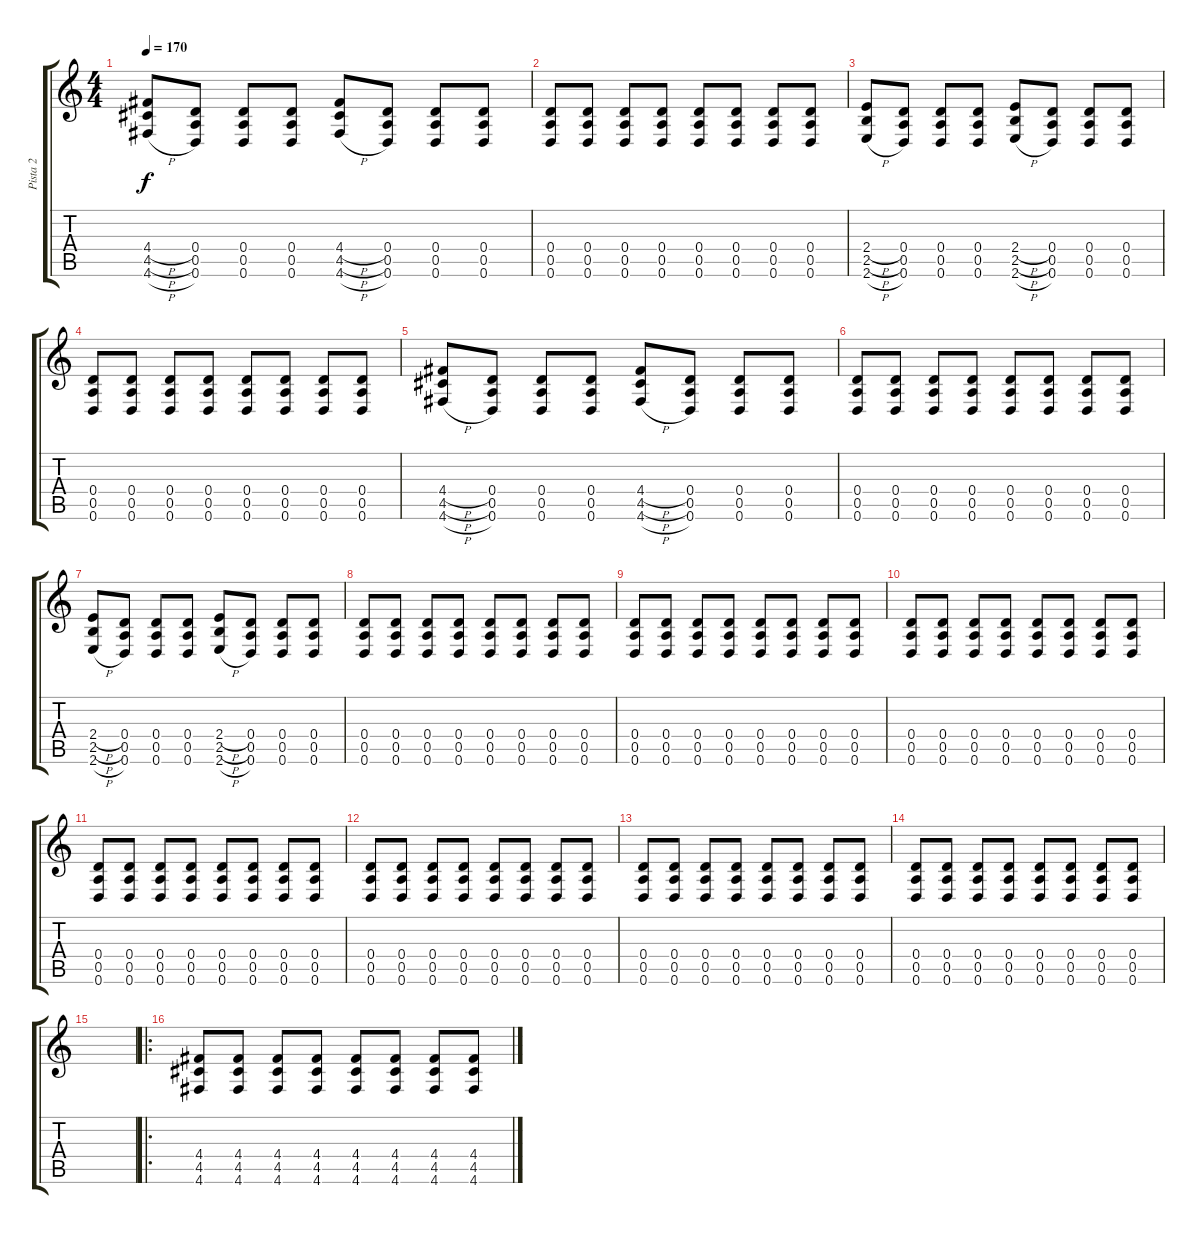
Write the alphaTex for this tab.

\track ("Pista 2" "Pista 2") {instrument distortionguitar}
\staff {score tabs}
\tuning (E4 B3 G3 D3 A2 D2) {hide}
\ts (4 4)
\tempo 170
\clef g2
\ks c
(4.4{h} 4.5{h} 4.6{h}).8{dy f volume 8} (0.4 0.5 0.6).8 (0.4 0.5 0.6).8 (0.4 0.5 0.6).8 (4.4{h} 4.5{h} 4.6{h}).8 (0.4 0.5 0.6).8 (0.4 0.5 0.6).8 (0.4 0.5 0.6).8 |
(0.4 0.5 0.6).8 (0.4 0.5 0.6).8 (0.4 0.5 0.6).8 (0.4 0.5 0.6).8 (0.4 0.5 0.6).8 (0.4 0.5 0.6).8 (0.4 0.5 0.6).8 (0.4 0.5 0.6).8 |
(2.4{h} 2.5{h} 2.6{h}).8 (0.4 0.5 0.6).8 (0.4 0.5 0.6).8 (0.4 0.5 0.6).8 (2.4{h} 2.5{h} 2.6{h}).8 (0.4 0.5 0.6).8 (0.4 0.5 0.6).8 (0.4 0.5 0.6).8 |
(0.4 0.5 0.6).8 (0.4 0.5 0.6).8 (0.4 0.5 0.6).8 (0.4 0.5 0.6).8 (0.4 0.5 0.6).8 (0.4 0.5 0.6).8 (0.4 0.5 0.6).8 (0.4 0.5 0.6).8 |
(4.4{h} 4.5{h} 4.6{h}).8 (0.4 0.5 0.6).8 (0.4 0.5 0.6).8 (0.4 0.5 0.6).8 (4.4{h} 4.5{h} 4.6{h}).8 (0.4 0.5 0.6).8 (0.4 0.5 0.6).8 (0.4 0.5 0.6).8 |
(0.4 0.5 0.6).8 (0.4 0.5 0.6).8 (0.4 0.5 0.6).8 (0.4 0.5 0.6).8 (0.4 0.5 0.6).8 (0.4 0.5 0.6).8 (0.4 0.5 0.6).8 (0.4 0.5 0.6).8 |
(2.4{h} 2.5{h} 2.6{h}).8 (0.4 0.5 0.6).8 (0.4 0.5 0.6).8 (0.4 0.5 0.6).8 (2.4{h} 2.5{h} 2.6{h}).8 (0.4 0.5 0.6).8 (0.4 0.5 0.6).8 (0.4 0.5 0.6).8 |
(0.4 0.5 0.6).8 (0.4 0.5 0.6).8 (0.4 0.5 0.6).8 (0.4 0.5 0.6).8 (0.4 0.5 0.6).8 (0.4 0.5 0.6).8 (0.4 0.5 0.6).8 (0.4 0.5 0.6).8 |
(0.4 0.5 0.6).8 (0.4 0.5 0.6).8 (0.4 0.5 0.6).8 (0.4 0.5 0.6).8 (0.4 0.5 0.6).8 (0.4 0.5 0.6).8 (0.4 0.5 0.6).8 (0.4 0.5 0.6).8 |
(0.4 0.5 0.6).8 (0.4 0.5 0.6).8 (0.4 0.5 0.6).8 (0.4 0.5 0.6).8 (0.4 0.5 0.6).8 (0.4 0.5 0.6).8 (0.4 0.5 0.6).8 (0.4 0.5 0.6).8 |
(0.4 0.5 0.6).8 (0.4 0.5 0.6).8 (0.4 0.5 0.6).8 (0.4 0.5 0.6).8 (0.4 0.5 0.6).8 (0.4 0.5 0.6).8 (0.4 0.5 0.6).8 (0.4 0.5 0.6).8 |
(0.4 0.5 0.6).8 (0.4 0.5 0.6).8 (0.4 0.5 0.6).8 (0.4 0.5 0.6).8 (0.4 0.5 0.6).8 (0.4 0.5 0.6).8 (0.4 0.5 0.6).8 (0.4 0.5 0.6).8 |
(0.4 0.5 0.6).8 (0.4 0.5 0.6).8 (0.4 0.5 0.6).8 (0.4 0.5 0.6).8 (0.4 0.5 0.6).8 (0.4 0.5 0.6).8 (0.4 0.5 0.6).8 (0.4 0.5 0.6).8 |
(0.4 0.5 0.6).8 (0.4 0.5 0.6).8 (0.4 0.5 0.6).8 (0.4 0.5 0.6).8 (0.4 0.5 0.6).8 (0.4 0.5 0.6).8 (0.4 0.5 0.6).8 (0.4 0.5 0.6).8 |
|
\ro
(4.4 4.5 4.6).8 (4.4 4.5 4.6).8 (4.4 4.5 4.6).8 (4.4 4.5 4.6).8 (4.4 4.5 4.6).8 (4.4 4.5 4.6).8 (4.4 4.5 4.6).8 (4.4 4.5 4.6).8
